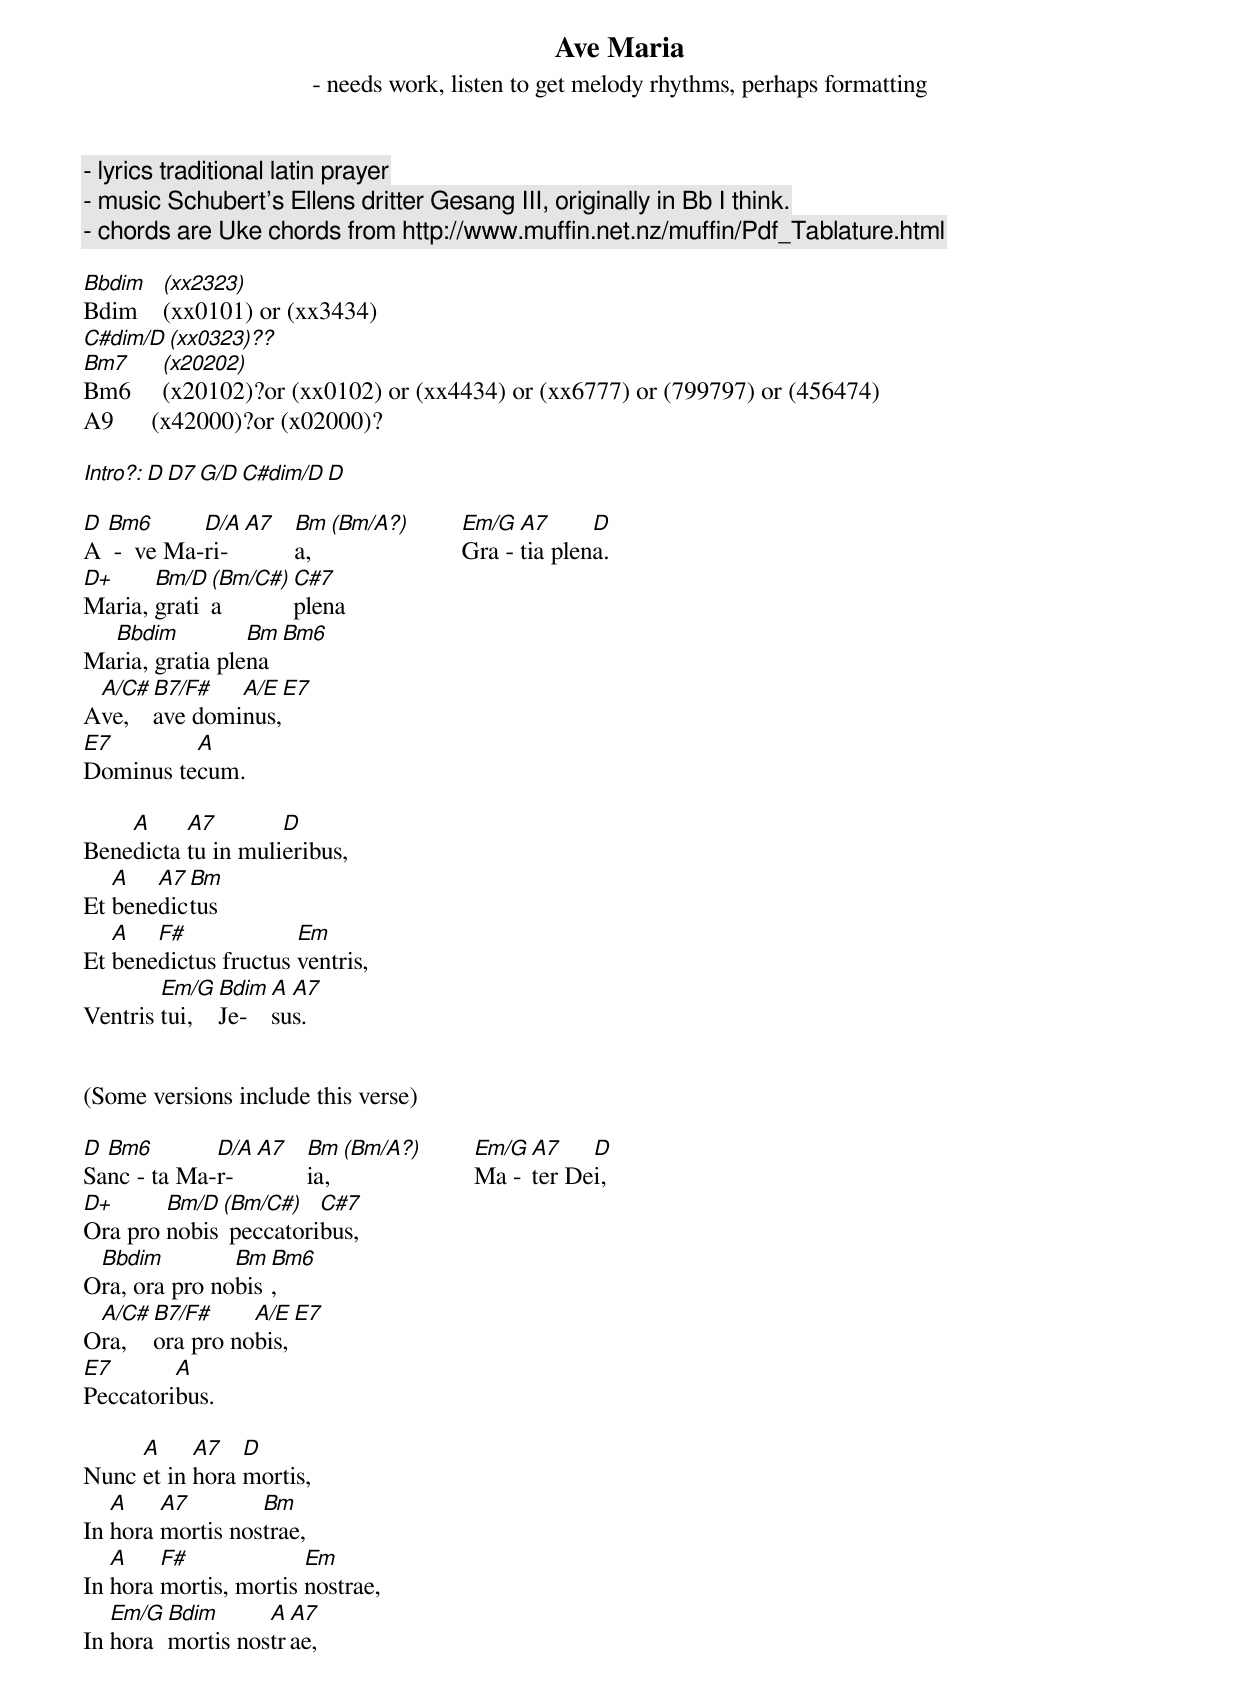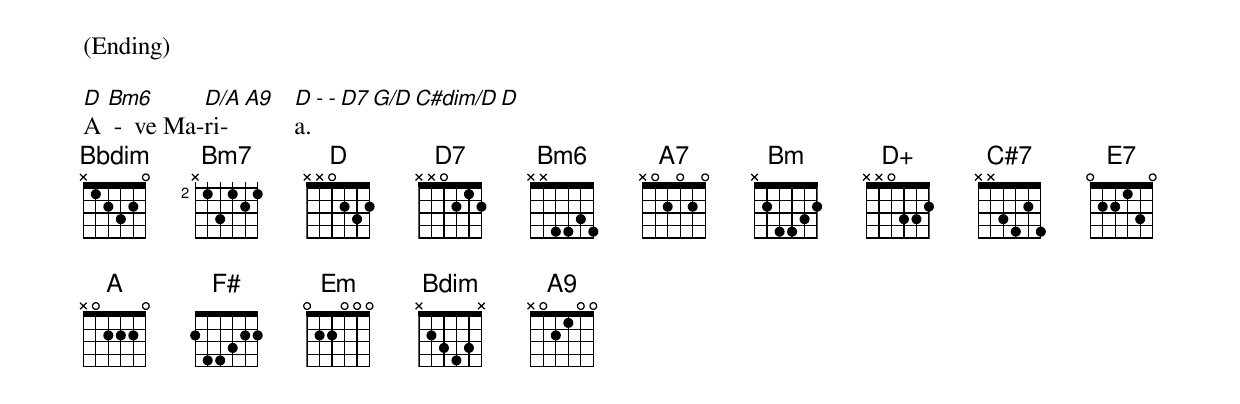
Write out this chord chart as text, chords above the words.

Ave Maria
 - needs work, listen to get melody rhythms, perhaps formatting
 - lyrics traditional latin prayer
 - music Schubert's Ellens dritter Gesang III, originally in Bb I think.
 - chords are Uke chords from http://www.muffin.net.nz/muffin/Pdf_Tablature.html

Bbdim   (xx2323)
Bdim    (xx0101) or (xx3434)
C#dim/D (xx0323)??
Bm7     (x20202)
Bm6     (x20102)?or (xx0102) or (xx4434) or (xx6777) or (799797) or (456474)
A9      (x42000)?or (x02000)?

Intro?:  D D7 G/D C#dim/D D

D Bm6       D/A A7 Bm (Bm/A?) Em/G  A7      D
A  -  ve Ma-ri-    a,         Gra - tia plena.
D+     Bm/D (Bm/C#) C#7
Maria, gratia       plena
  Bbdim          Bm Bm6
Maria, gratia plena
 A/C#  B7/F#   A/E  E7
Ave,   ave dominus,
E7        A
Dominus tecum.

    A     A7        D
Benedicta tu in mulieribus,
   A   A7 Bm
Et benedictus
   A   F#             Em
Et benedictus fructus ventris,
        Em/G Bdim A A7
Ventris tui, Je-  sus.


(Some versions include this verse)

D Bm6        D/A A7 Bm (Bm/A?) Em/G A7    D
Sanc - ta Ma-r-     ia,        Ma - ter Dei,
D+      Bm/D (Bm/C#)   C#7
Ora pro nobis peccatoribus,
 Bbdim         Bm Bm6
Ora, ora pro nobis,
 A/C#  B7/F#     A/E  E7
Ora,   ora pro nobis,
E7       A
Peccatoribus.

     A     A7   D
Nunc et in hora mortis,
   A    A7        Bm
In hora mortis nostrae,
   A    F#             Em
In hora mortis, mortis nostrae,
   Em/G Bdim      A A7
In hora mortis nostrae,


(Ending)

D Bm6       D/A A9 D - - D7 G/D C#dim/D D
A  -  ve Ma-ri-    a.
